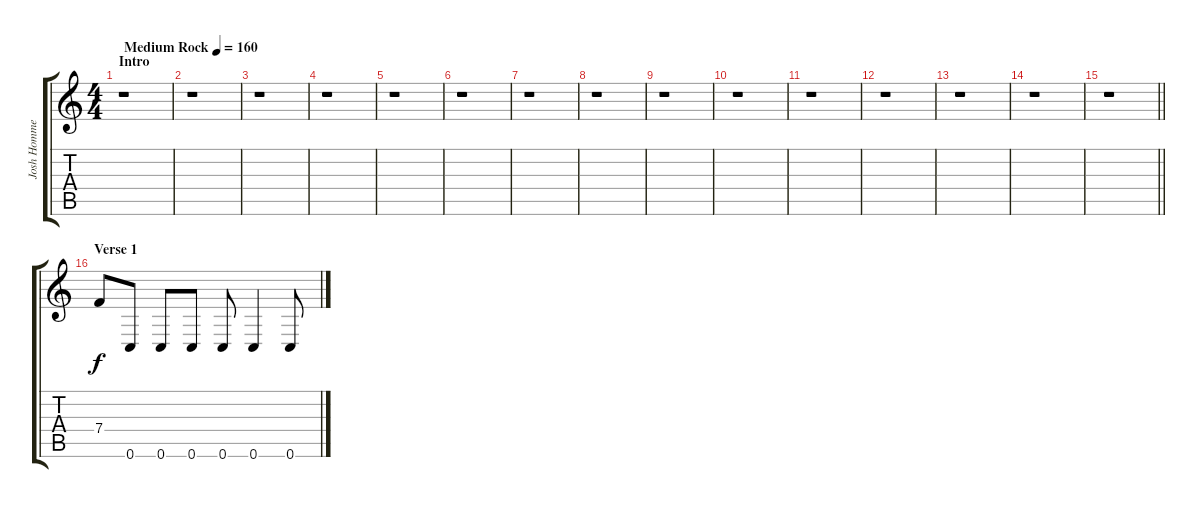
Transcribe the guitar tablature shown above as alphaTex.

\track ("Josh Homme 2" "Josh Homme") {instrument distortionguitar}
\staff {score tabs}
\tuning (C4 G3 Eb3 Bb2 F2 C2) {hide}
\ts (4 4)
\section ("" "Intro")
\tempo (160 "Medium Rock")
\clef g2
\ks c
r.1{dy f instrument distortionguitar} |
r.1 |
r.1 |
r.1 |
r.1 |
r.1 |
r.1 |
r.1 |
r.1 |
r.1 |
r.1 |
r.1 |
r.1 |
r.1 |
\barLineRight lightlight
r.1 |
\section ("" "Verse 1")
7.4.8 0.6.8 0.6.8 0.6.8 0.6.8 0.6.4 0.6.8
